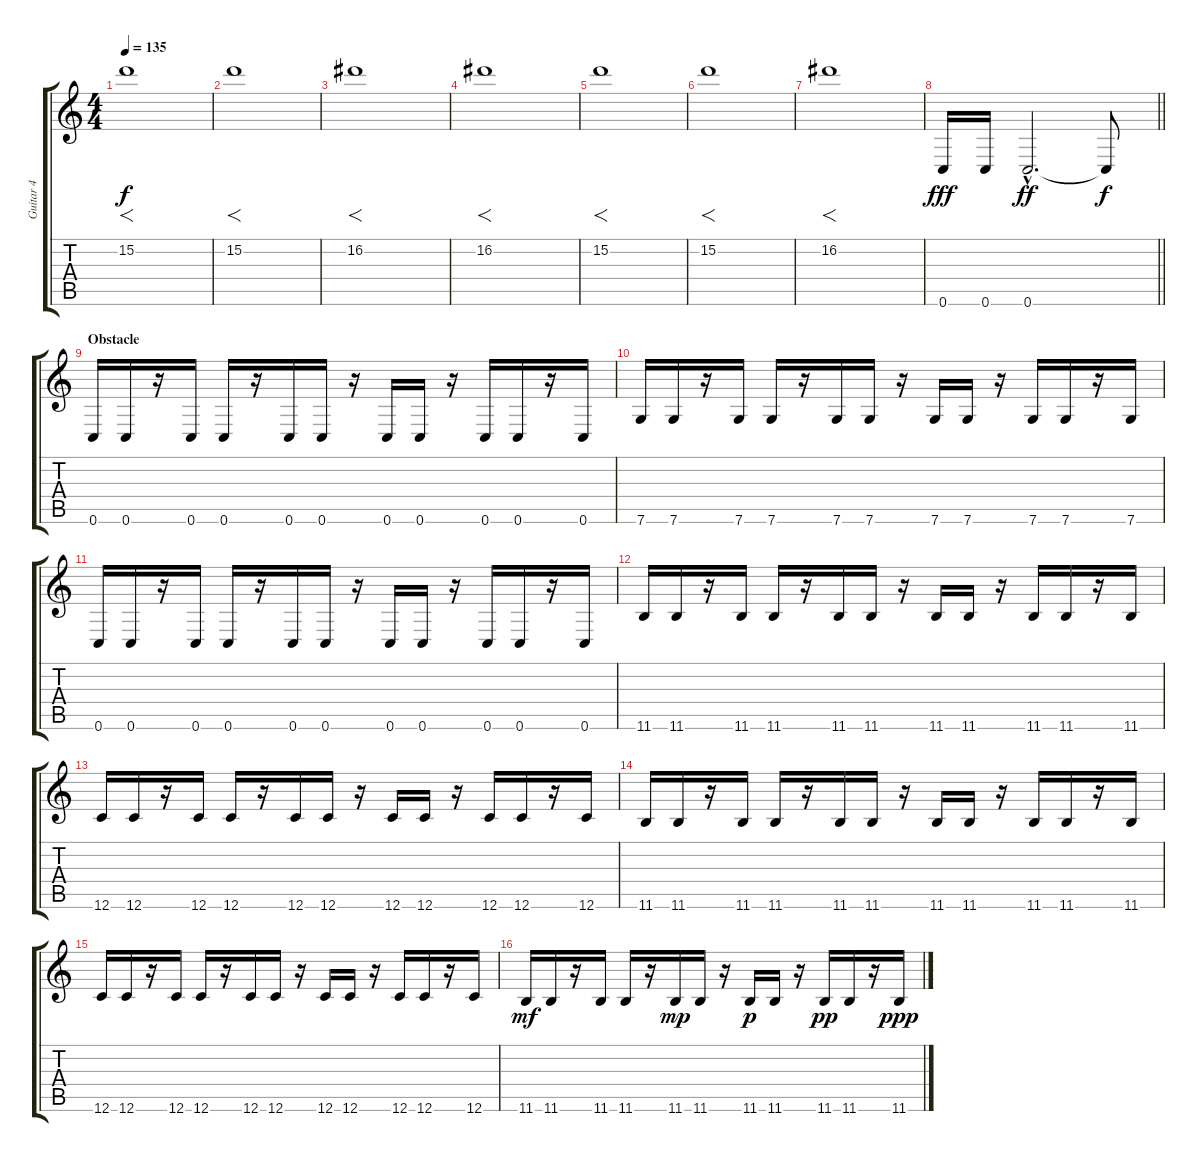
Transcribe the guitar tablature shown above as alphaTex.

\track ("Guitar 4" "Guitar 4") {instrument distortionguitar}
\staff {score tabs}
\tuning (E4 B3 G3 D3 A2 C2) {hide}
\ts (4 4)
\tempo 135
\clef g2
\ks c
15.2.1{f dy f} |
15.2.1{f} |
16.2.1{f} |
16.2.1{f} |
15.2.1{f} |
15.2.1{f} |
16.2.1{f} |
\barLineRight lightlight
0.6.16{dy fff} 0.6.16 0.6{hac}.2{d dy ff} 0.6{t}.8{dy f} |
\section ("" "Obstacle")
0.6.16 0.6.16 r.16 0.6.16 0.6.16 r.16 0.6.16 0.6.16 r.16 0.6.16 0.6.16 r.16 0.6.16 0.6.16 r.16 0.6.16 |
7.6.16 7.6.16 r.16 7.6.16 7.6.16 r.16 7.6.16 7.6.16 r.16 7.6.16 7.6.16 r.16 7.6.16 7.6.16 r.16 7.6.16 |
0.6.16 0.6.16 r.16 0.6.16 0.6.16 r.16 0.6.16 0.6.16 r.16 0.6.16 0.6.16 r.16 0.6.16 0.6.16 r.16 0.6.16 |
11.6.16 11.6.16 r.16 11.6.16 11.6.16 r.16 11.6.16 11.6.16 r.16 11.6.16 11.6.16 r.16 11.6.16 11.6.16 r.16 11.6.16 |
12.6.16 12.6.16 r.16 12.6.16 12.6.16 r.16 12.6.16 12.6.16 r.16 12.6.16 12.6.16 r.16 12.6.16 12.6.16 r.16 12.6.16 |
11.6.16 11.6.16 r.16 11.6.16 11.6.16 r.16 11.6.16 11.6.16 r.16 11.6.16 11.6.16 r.16 11.6.16 11.6.16 r.16 11.6.16 |
12.6.16 12.6.16 r.16 12.6.16 12.6.16 r.16 12.6.16 12.6.16 r.16 12.6.16 12.6.16 r.16 12.6.16 12.6.16 r.16 12.6.16 |
11.6.16{dy mf} 11.6.16 r.16 11.6.16 11.6.16 r.16 11.6.16{dy mp} 11.6.16 r.16 11.6.16{dy p} 11.6.16 r.16 11.6.16{dy pp} 11.6.16 r.16 11.6.16{dy ppp}
